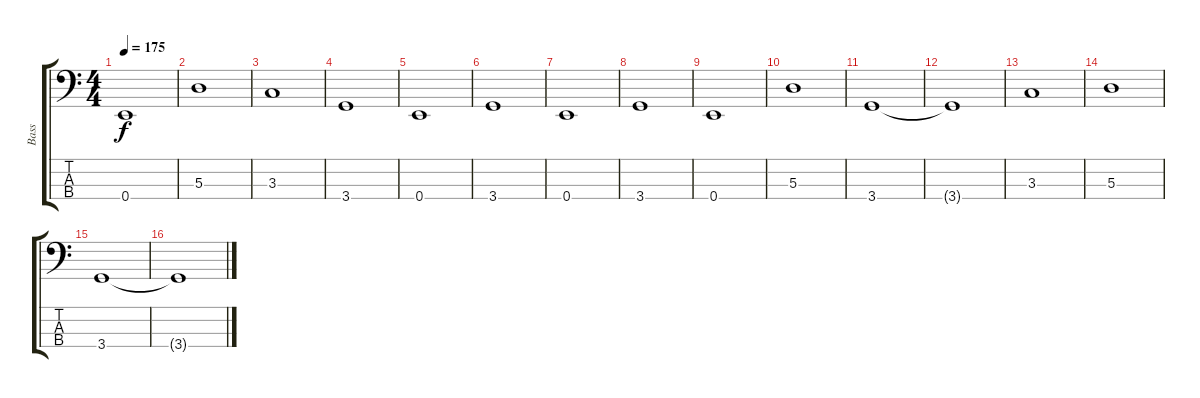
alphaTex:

\track ("Bass" "Bass") {instrument acousticbass}
\staff {score tabs}
\tuning (G2 D2 A1 E1) {hide}
\ts (4 4)
\tempo 175
\clef f4
\ks c
0.4.1{dy f} |
5.3.1 |
3.3.1 |
3.4.1 |
0.4.1 |
3.4.1 |
0.4.1 |
3.4.1 |
0.4.1 |
5.3.1 |
3.4.1{volume 8} |
3.4{t}.1 |
3.3.1 |
5.3.1 |
3.4.1 |
3.4{t}.1
